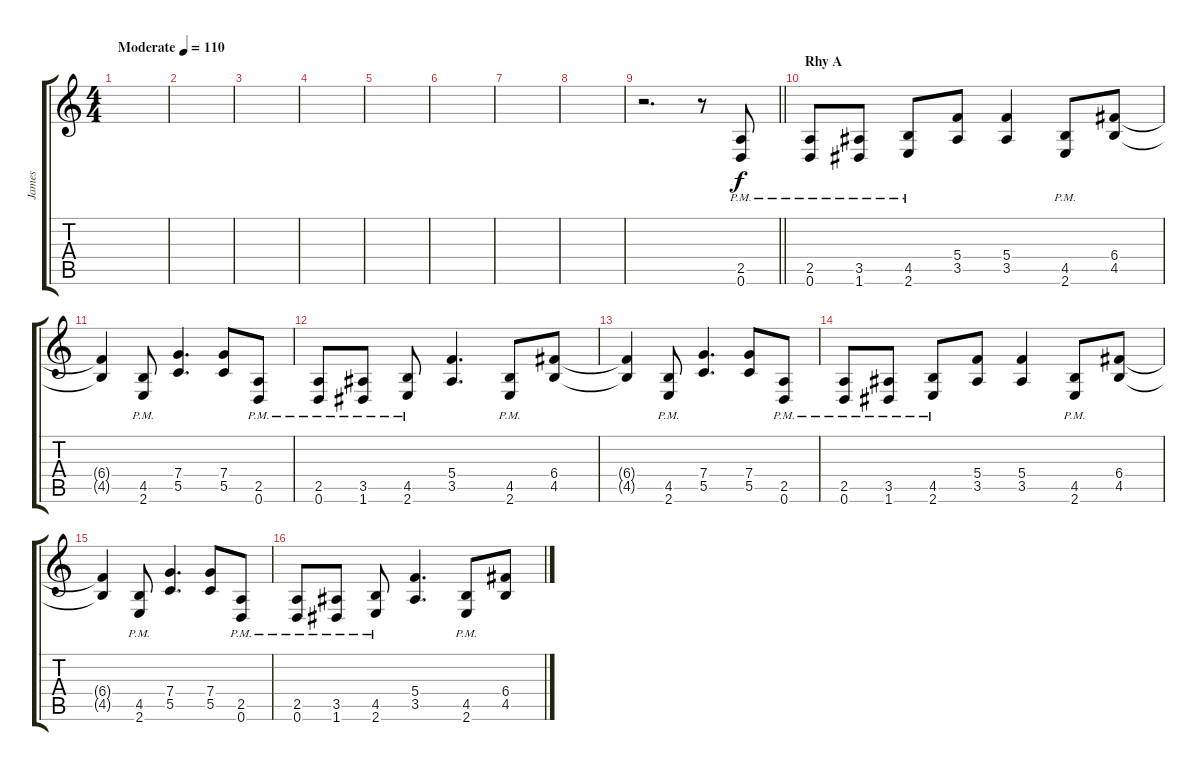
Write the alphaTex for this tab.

\track ("James" "James") {instrument distortionguitar}
\staff {score tabs}
\tuning (D4 A3 F3 C3 G2 D2) {hide}
\ts (4 4)
\tempo (110 "Moderate")
\clef g2
\ks c
|
|
|
|
|
|
|
|
\barLineRight lightlight
r.2{d} r.8 (2.5{pm} 0.6{pm}).8 |
\section ("" "Rhy A")
(2.5{pm} 0.6{pm}).8 (3.5{pm} 1.6{pm}).8 (4.5{pm} 2.6{pm}).8 (5.4 3.5).8 (5.4 3.5).4 (4.5{pm} 2.6{pm}).8 (6.4 4.5).8 |
(6.4{t} 4.5{t}).4 (4.5{pm} 2.6{pm}).8 (7.4 5.5).4{d} (7.4 5.5).8 (2.5{pm} 0.6{pm}).8 |
(2.5{pm} 0.6{pm}).8 (3.5{pm} 1.6{pm}).8 (4.5{pm} 2.6{pm}).8 (5.4 3.5).4{d} (4.5{pm} 2.6{pm}).8 (6.4 4.5).8 |
(6.4{t} 4.5{t}).4 (4.5{pm} 2.6{pm}).8 (7.4 5.5).4{d} (7.4 5.5).8 (2.5{pm} 0.6{pm}).8 |
(2.5{pm} 0.6{pm}).8 (3.5{pm} 1.6{pm}).8 (4.5{pm} 2.6{pm}).8 (5.4 3.5).8 (5.4 3.5).4 (4.5{pm} 2.6{pm}).8 (6.4 4.5).8 |
(6.4{t} 4.5{t}).4 (4.5{pm} 2.6{pm}).8 (7.4 5.5).4{d} (7.4 5.5).8 (2.5{pm} 0.6{pm}).8 |
(2.5{pm} 0.6{pm}).8 (3.5{pm} 1.6{pm}).8 (4.5{pm} 2.6{pm}).8 (5.4 3.5).4{d} (4.5{pm} 2.6{pm}).8 (6.4 4.5).8
